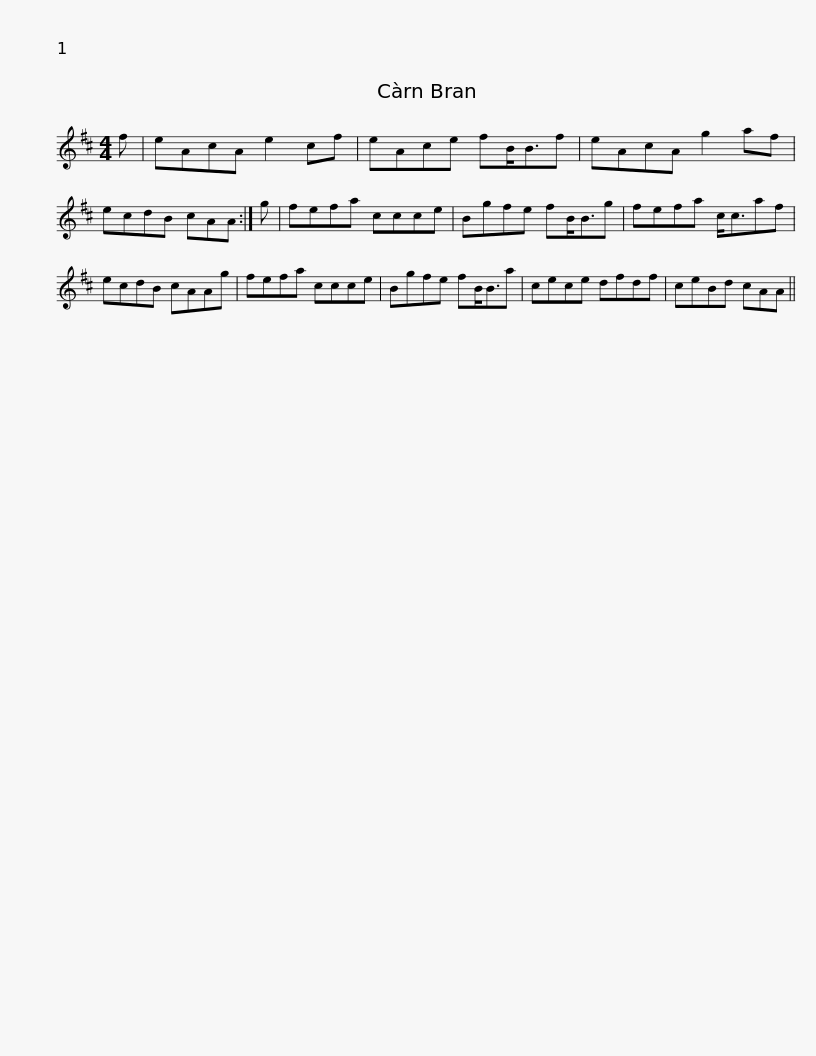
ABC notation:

X:1
L:1/8
M:4/4
I:linebreak $
K:D
V:1 treble
V:1
 f | eAcA e2 cf | eAce fB<Bf | eAcA g2 af | ecdB cAA :| %5
 g | fefa ccce |$ Bgfe fB<Bg | fefa c<caf | ecdB cAAg | %10
 fefa ccce | Bgfe fB<Ba |$ cece dfdf | ceBd cAA || %14
